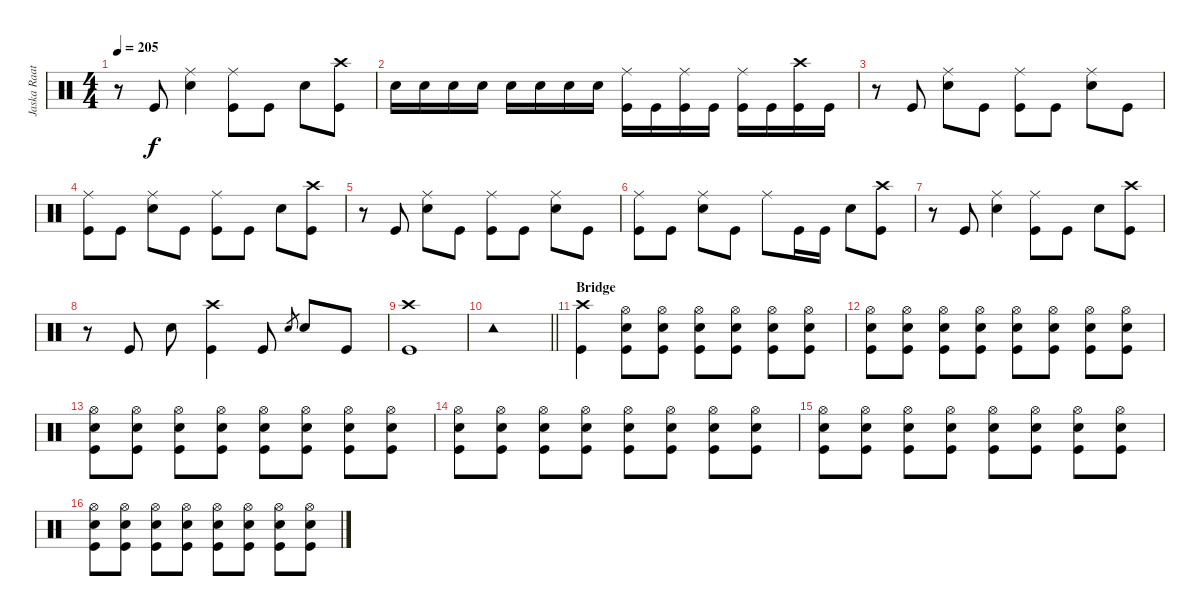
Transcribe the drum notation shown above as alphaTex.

\track ("Jaska Raatikainen" "Jaska Raat") {instrument percussion}
\staff {score}
\articulation defaults
\ts (4 4)
\tempo 205
\clef neutral
\ks c
r.8{dy f} "Kick (hit)".8 ("Ride (middle)" "Snare (hit) 2").4 ("Ride (middle)" "Kick (hit)").8 "Kick (hit)".8 "Snare (hit) 2".8 ("Crash high (hit)" "Kick (hit)").8 |
"Snare (hit) 2".16 "Snare (hit) 2".16 "Snare (hit) 2".16 "Snare (hit) 2".16 "Snare (hit) 2".16 "Snare (hit) 2".16 "Snare (hit) 2".16 "Snare (hit) 2".16 ("Ride (middle)" "Kick (hit)").16 "Kick (hit)".16 ("Ride (middle)" "Kick (hit)").16 "Kick (hit)".16 ("Ride (middle)" "Kick (hit)").16 "Kick (hit)".16 ("Crash high (hit)" "Kick (hit)").16 "Kick (hit)".16 |
r.8 "Kick (hit)".8 ("Ride (middle)" "Snare (hit) 2").8 "Kick (hit)".8 ("Ride (middle)" "Kick (hit)").8 "Kick (hit)".8 ("Ride (middle)" "Snare (hit) 2").8 "Kick (hit)".8 |
("Ride (middle)" "Kick (hit)").8 "Kick (hit)".8 ("Ride (middle)" "Snare (hit) 2").8 "Kick (hit)".8 ("Ride (middle)" "Kick (hit)").8 "Kick (hit)".8 "Snare (hit) 2".8 ("Crash high (hit)" "Kick (hit)").8 |
r.8 "Kick (hit)".8 ("Ride (middle)" "Snare (hit) 2").8 "Kick (hit)".8 ("Ride (middle)" "Kick (hit)").8 "Kick (hit)".8 ("Ride (middle)" "Snare (hit) 2").8 "Kick (hit)".8 |
("Ride (middle)" "Kick (hit)").8 "Kick (hit)".8 ("Ride (middle)" "Snare (hit) 2").8 "Kick (hit)".8 "Ride (middle)".8 "Kick (hit)".16 "Kick (hit)".16 "Snare (hit) 2".8 ("Crash high (hit)" "Kick (hit)").8 |
r.8 "Kick (hit)".8 ("Ride (middle)" "Snare (hit) 2").4 ("Ride (middle)" "Kick (hit)").8 "Kick (hit)".8 "Snare (hit) 2".8 ("Crash high (hit)" "Kick (hit)").8 |
r.8 "Kick (hit)".8 "Snare (hit) 2".8 ("Crash high (hit)" "Kick (hit)").4 "Kick (hit)".8 "Snare (hit) 2".8{gr} "Snare (hit) 2".8 "Kick (hit)".8 |
("Crash high (hit)" "Kick (hit)").1 |
\barLineRight lightlight "Tambourine (hit)".1
|
\section ("" "Bridge")
("Crash high (hit)" "Kick (hit)").4 ("Hi-Hat (open)" "Snare (hit) 2" "Kick (hit)").8 ("Hi-Hat (open)" "Snare (hit) 2" "Kick (hit)").8 ("Hi-Hat (open)" "Snare (hit) 2" "Kick (hit)").8 ("Hi-Hat (open)" "Snare (hit) 2" "Kick (hit)").8 ("Hi-Hat (open)" "Snare (hit) 2" "Kick (hit)").8 ("Hi-Hat (open)" "Snare (hit) 2" "Kick (hit)").8 |
("Hi-Hat (open)" "Snare (hit) 2" "Kick (hit)").8 ("Hi-Hat (open)" "Snare (hit) 2" "Kick (hit)").8 ("Hi-Hat (open)" "Snare (hit) 2" "Kick (hit)").8 ("Hi-Hat (open)" "Snare (hit) 2" "Kick (hit)").8 ("Hi-Hat (open)" "Snare (hit) 2" "Kick (hit)").8 ("Hi-Hat (open)" "Snare (hit) 2" "Kick (hit)").8 ("Hi-Hat (open)" "Snare (hit) 2" "Kick (hit)").8 ("Hi-Hat (open)" "Snare (hit) 2" "Kick (hit)").8 |
("Hi-Hat (open)" "Snare (hit) 2" "Kick (hit)").8 ("Hi-Hat (open)" "Snare (hit) 2" "Kick (hit)").8 ("Hi-Hat (open)" "Snare (hit) 2" "Kick (hit)").8 ("Hi-Hat (open)" "Snare (hit) 2" "Kick (hit)").8 ("Hi-Hat (open)" "Snare (hit) 2" "Kick (hit)").8 ("Hi-Hat (open)" "Snare (hit) 2" "Kick (hit)").8 ("Hi-Hat (open)" "Snare (hit) 2" "Kick (hit)").8 ("Hi-Hat (open)" "Snare (hit) 2" "Kick (hit)").8 |
("Hi-Hat (open)" "Snare (hit) 2" "Kick (hit)").8 ("Hi-Hat (open)" "Snare (hit) 2" "Kick (hit)").8 ("Hi-Hat (open)" "Snare (hit) 2" "Kick (hit)").8 ("Hi-Hat (open)" "Snare (hit) 2" "Kick (hit)").8 ("Hi-Hat (open)" "Snare (hit) 2" "Kick (hit)").8 ("Hi-Hat (open)" "Snare (hit) 2" "Kick (hit)").8 ("Hi-Hat (open)" "Snare (hit) 2" "Kick (hit)").8 ("Hi-Hat (open)" "Snare (hit) 2" "Kick (hit)").8 |
("Hi-Hat (open)" "Snare (hit) 2" "Kick (hit)").8 ("Hi-Hat (open)" "Snare (hit) 2" "Kick (hit)").8 ("Hi-Hat (open)" "Snare (hit) 2" "Kick (hit)").8 ("Hi-Hat (open)" "Snare (hit) 2" "Kick (hit)").8 ("Hi-Hat (open)" "Snare (hit) 2" "Kick (hit)").8 ("Hi-Hat (open)" "Snare (hit) 2" "Kick (hit)").8 ("Hi-Hat (open)" "Snare (hit) 2" "Kick (hit)").8 ("Hi-Hat (open)" "Snare (hit) 2" "Kick (hit)").8 |
("Hi-Hat (open)" "Snare (hit) 2" "Kick (hit)").8 ("Hi-Hat (open)" "Snare (hit) 2" "Kick (hit)").8 ("Hi-Hat (open)" "Snare (hit) 2" "Kick (hit)").8 ("Hi-Hat (open)" "Snare (hit) 2" "Kick (hit)").8 ("Hi-Hat (open)" "Snare (hit) 2" "Kick (hit)").8 ("Hi-Hat (open)" "Snare (hit) 2" "Kick (hit)").8 ("Hi-Hat (open)" "Snare (hit) 2" "Kick (hit)").8 ("Hi-Hat (open)" "Snare (hit) 2" "Kick (hit)").8
